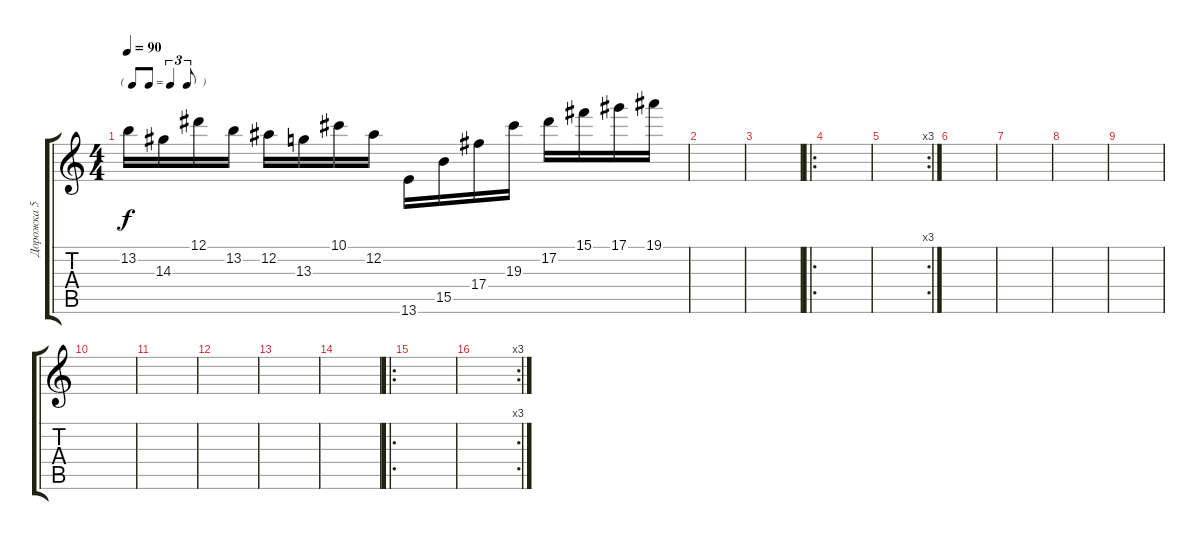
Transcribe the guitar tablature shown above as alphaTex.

\track ("Дорожка 5" "Дорожка 5") {instrument acousticguitarsteel}
\staff {score tabs}
\tuning (Eb4 Bb3 Gb3 Db3 Ab2 Eb2) {hide}
\ts (4 4)
\tf triplet8th
\tempo 90
\clef g2
\ks c
13.2.16{dy f} 14.3.16 12.1.16 13.2.16 12.2.16 13.3.16 10.1.16 12.2.16 13.6.16 15.5.16 17.4.16 19.3.16 17.2.16 15.1.16 17.1.16 19.1.16 |
|
|
\ro
|
\rc 3
|
|
|
|
|
|
|
|
|
|
\ro
|
\rc 3
